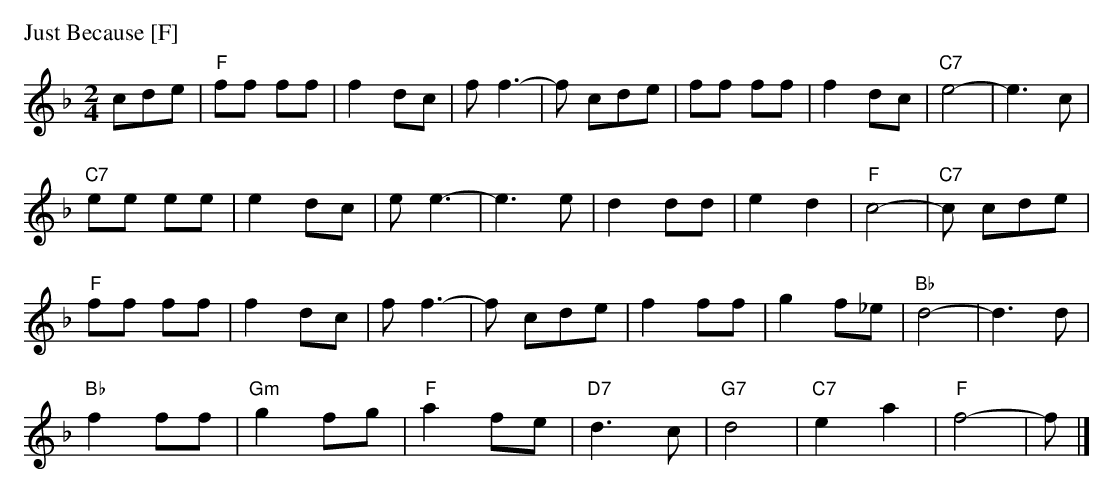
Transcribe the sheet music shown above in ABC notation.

X:1
M: 2/4
L: 1/16
P: Just Because [F]
K: F
c2d2e2 | "F"f2f2 f2f2| f4 d2c2| f2 f6-| f2 c2d2e2| f2f2 f2f2| f4 d2c2| "C7"e8-| e6 c2|
"C7"e2e2 e2e2| e4 d2c2| e2 e6-| e6 e2| d4 d2d2| e4 d4| "F"c8-| "C7"c2 c2d2e2|
"F"f2f2 f2f2| f4 d2c2| f2 f6-| f2 c2d2e2| f4 f2f2| g4 f2_e2| "Bb"d8-| d6 d2|
"Bb"f4 f2f2| "Gm"g4 f2g2| "F"a4 f2e2| "D7"d6 c2| "G7"d8| "C7"e4 a4| "F"f8-| f2 |]
